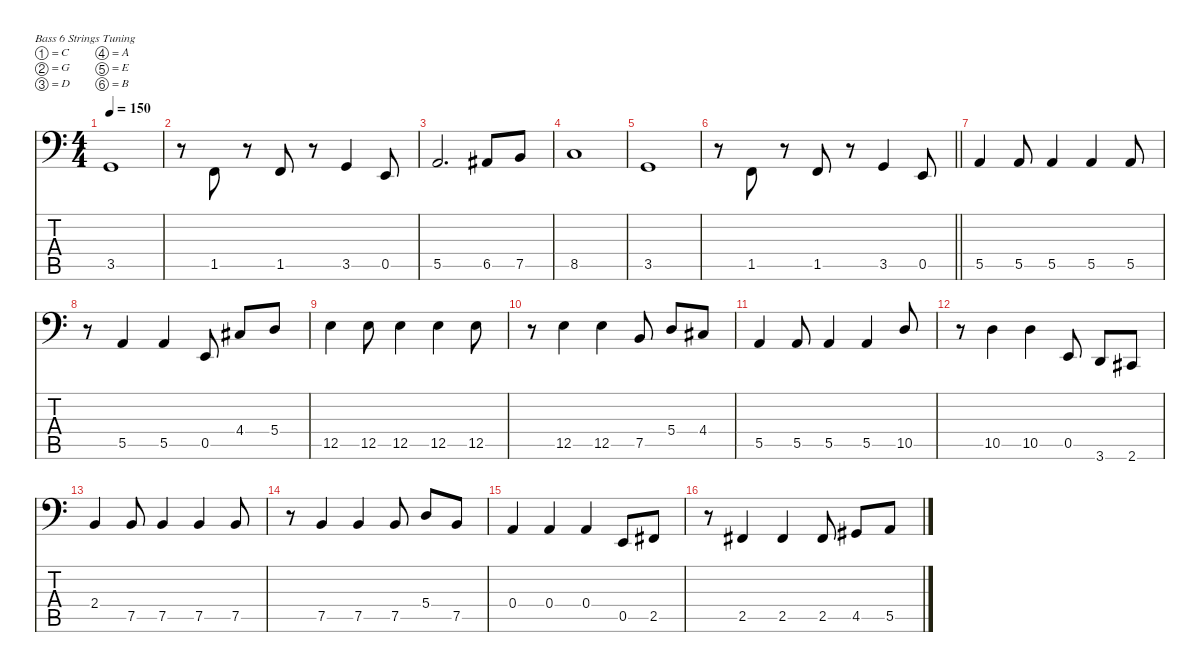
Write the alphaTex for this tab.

\defaultSystemsLayout 4
\hideDynamics
\bracketExtendMode nobrackets
\singleTrackTrackNamePolicy hidden
\multiTrackTrackNamePolicy hidden
\firstSystemTrackNameMode fullname
\otherSystemsTrackNameOrientation horizontal
\track ("Basse" "el.bs.") {defaultSystemsLayout 8 instrument electricbassfinger}
\staff {score tabs}
\tuning (C3 G2 D2 A1 E1 B0)
\ts (4 4)
\tempo 150
\clef f4
\ks c
3.5.1{dy f beam Up} |
r.8{beam Down} 1.5.8{beam Up} r.8{beam Up} 1.5.8{beam Up} r.8{beam Up} 3.5.4{beam Up} 0.5.8{beam Up} |
5.5.2{d beam Up} 6.5{acc #}.8{beam Up} 7.5.8{beam Up} |
8.5.1{beam Up} |
3.5.1{beam Up} |
\barLineRight lightlight
r.8{beam Down} 1.5.8{beam Up} r.8{beam Up} 1.5.8{beam Up} r.8{beam Up} 3.5.4{beam Up} 0.5.8{beam Up} |
5.5.4{dy ff beam Up} 5.5.8{beam Up} 5.5.4{beam Up} 5.5.4{beam Up} 5.5.8{beam Up} |
r.8{beam Down} 5.5.4{beam Up} 5.5.4{beam Up} 0.5.8{beam Up} 4.4{acc #}.8{beam Up} 5.4.8{beam Up} |
12.5.4{beam Down} 12.5.8{beam Down} 12.5.4{beam Down} 12.5.4{beam Down} 12.5.8{beam Down} |
r.8{beam Down} 12.5.4{beam Down} 12.5.4{beam Down} 7.5.8{beam Up} 5.4.8{beam Up} 4.4{acc #}.8{beam Up} |
5.5.4{beam Up} 5.5.8{beam Up} 5.5.4{beam Up} 5.5.4{beam Up} 10.5.8{beam Up} |
r.8{beam Down} 10.5.4{beam Down} 10.5.4{beam Down} 0.5.8{beam Up} 3.6.8{beam Up} 2.6{acc #}.8{beam Up} |
2.4.4{beam Up} 7.5.8{beam Up} 7.5.4{beam Up} 7.5.4{beam Up} 7.5.8{beam Up} |
r.8{beam Down} 7.5.4{beam Up} 7.5.4{beam Up} 7.5.8{beam Up} 5.4.8{beam Up} 7.5.8{beam Up} |
0.4.4{beam Up} 0.4.4{beam Up} 0.4.4{beam Up} 0.5.8{beam Up} 2.5{acc #}.8{beam Up} |
r.8{beam Down} 2.5{acc #}.4{beam Up} 2.5{acc #}.4{beam Up} 2.5{acc #}.8{beam Up} 4.5{acc #}.8{beam Up} 5.5.8{beam Up}
